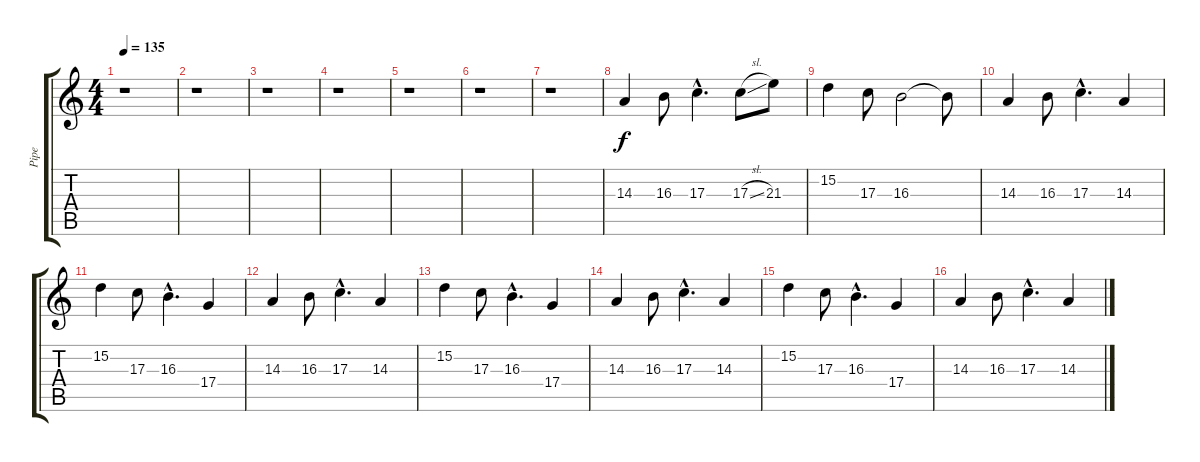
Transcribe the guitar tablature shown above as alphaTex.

\track ("Pipe" "Pipe") {instrument altosax}
\staff {score tabs}
\tuning (E4 B3 G3 D3 A2 D2) {hide}
\ts (4 4)
\tempo 135
\clef g2
\ks c
r.1{dy f instrument altosax} |
r.1 |
r.1 |
r.1 |
r.1 |
r.1 |
r.1 |
14.3.4 16.3.8 17.3{hac}.4{d} 17.3{sl}.8 21.3.8 |
15.2.4 17.3.8 16.3.2 16.3{t}.8 |
14.3.4 16.3.8 17.3{hac}.4{d} 14.3.4 |
15.2.4 17.3.8 16.3{hac}.4{d} 17.4.4 |
14.3.4 16.3.8 17.3{hac}.4{d} 14.3.4 |
15.2.4 17.3.8 16.3{hac}.4{d} 17.4.4 |
14.3.4 16.3.8 17.3{hac}.4{d} 14.3.4 |
15.2.4 17.3.8 16.3{hac}.4{d} 17.4.4 |
14.3.4 16.3.8 17.3{hac}.4{d} 14.3.4
